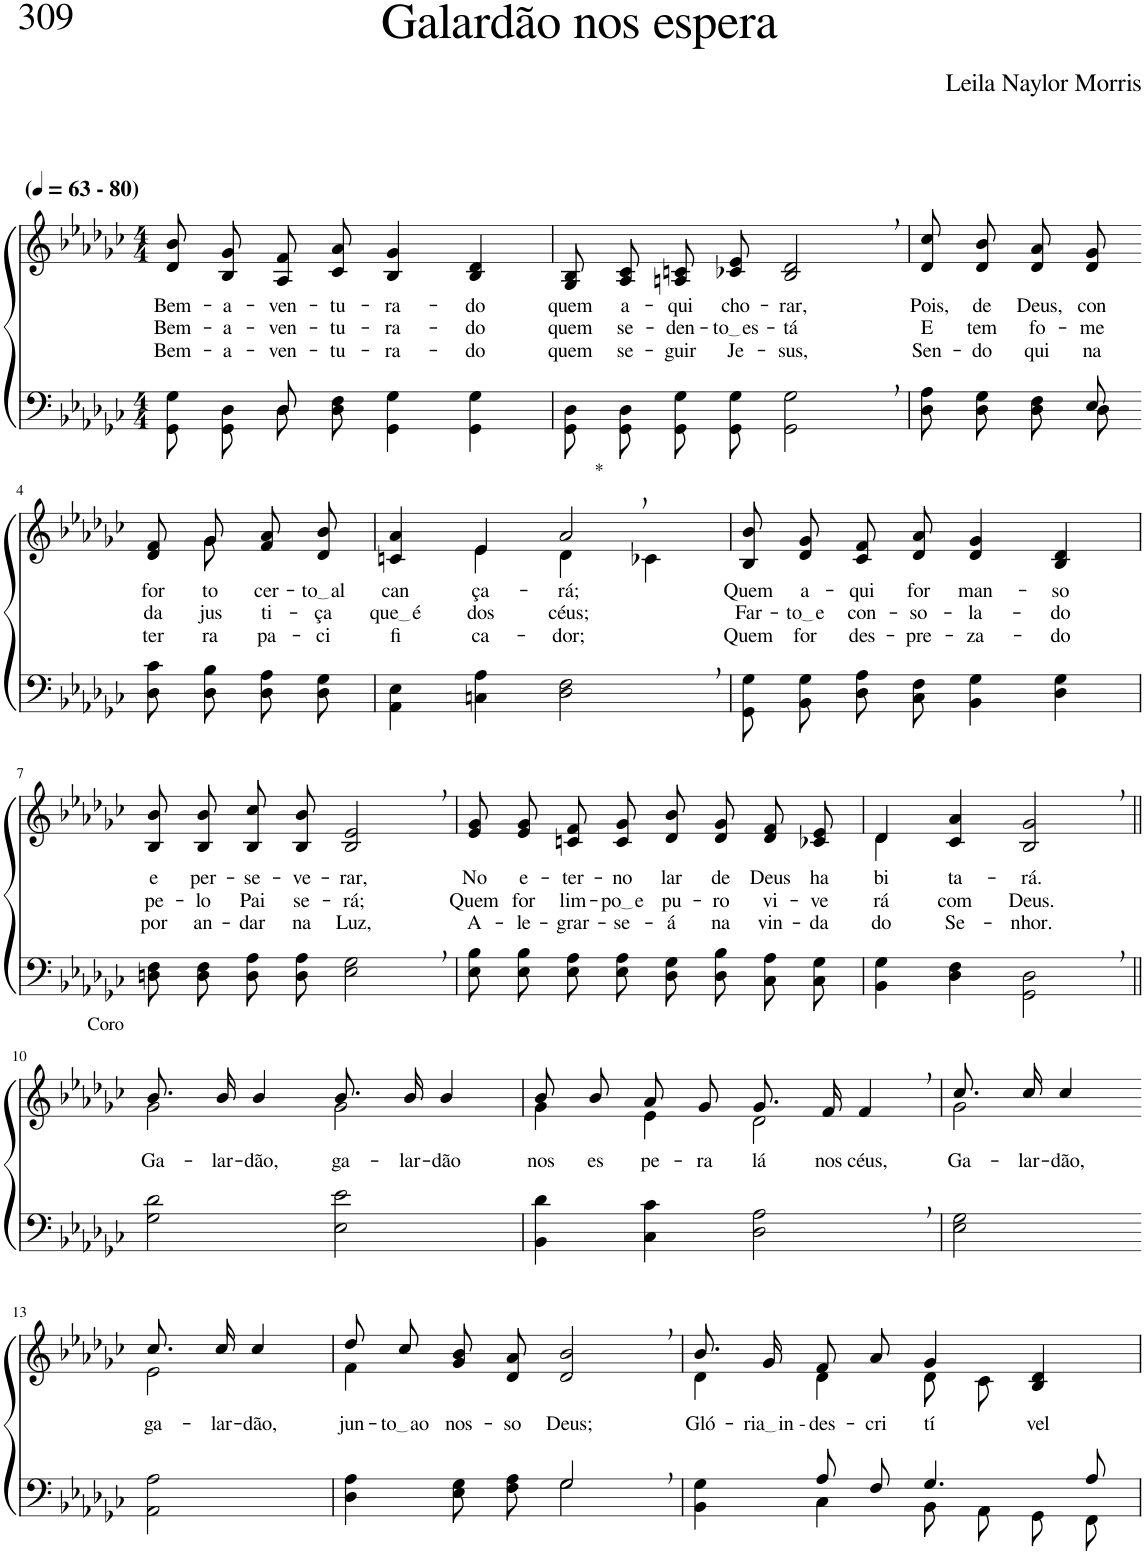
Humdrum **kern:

**kern	**kern	**text	**text	**text
*part2	*part1	*part1	*part1	*part1
*staff2	*staff1	*staff1	*staff1	*staff1
*I"Parte III e IV	*I"Parte I e II	*	*	*
*clefF4	*clefG2	*	*	*
*Trd-1c-2	*Trd-1c-2	*	*	*
*k[b-e-a-d-g-c-]	*k[b-e-a-d-g-c-]	*	*	*
*M4/4	*M4/4	*	*	*
*MM63	*MM63	*	*	*
=1	=1	=1	=1	=1
*^	*	*	*	*
!	!	!LO:TX:a:B:t=(	!	!	!
!	!	!LO:TX:a:B:t=- 80)	!	!	!
!	!	!	!LO:LY:b	!LO:LY:b	!LO:LY:b
4ryy	8GG-/ 8G-/L	8d-/ 8b-/L	Bem-	Bem-	Bem-
!	!	!	!LO:LY:b	!LO:LY:b	!LO:LY:b
.	8GG-/ 8D-/J	8B-/ 8g-/J	-a-	-a-	-a-
!	!	!	!LO:LY:b	!LO:LY:b	!LO:LY:b
8D-/	8D-\L	8A-/ 8f/L	-ven-	-ven-	-ven-
!	!	!	!LO:LY:b	!LO:LY:b	!LO:LY:b
2ryy	8D-\ 8F\J	8c-/ 8a-/J	-tu-	-tu-	-tu-
!	!	!	!LO:LY:b	!LO:LY:b	!LO:LY:b
.	4GG-\ 4G-\	4B-/ 4g-/	-ra-	-ra-	-ra-
!	!	!	!LO:LY:b	!LO:LY:b	!LO:LY:b
.	4GG-\ 4G-\	4B-/ 4d-/	-do	-do	-do
8ryy	.	.	.	.	.
*v	*v	*	*	*	*
=2	=2	=2	=2	=2
!	!	!LO:LY:b	!LO:LY:b	!LO:LY:b
8GG-/ 8D-/L	8G-/ 8B-/L	quem	quem	quem
!	!	!LO:LY:b	!LO:LY:b	!LO:LY:b
8GG-/ 8D-/J	8A-/ 8c-/J	a-	se-	se-
!	!	!LO:LY:b	!LO:LY:b	!LO:LY:b
8GG-/ 8G-/L	8An/ 8cn/L	-qui	-den-	-guir
!	!	!LO:LY:b	!LO:LY:b	!LO:LY:b
8GG-/ 8G-/J	8c-X/ 8e-/J	cho-	to es	Je-
!	!	!LO:LY:b	!LO:LY:b	!LO:LY:b
2GG-\, 2G-\,	2B-/, 2d-/,	-rar,	-tá	-sus,
=3	=3	=3	=3	=3
*^	*	*	*	*
!	!	!	!LO:LY:b	!LO:LY:b	!LO:LY:b
8D-\ 8A-\L	4.ryy	8d-/ 8cc-/L	Pois,	E	Sen-
!	!	!	!LO:LY:b	!LO:LY:b	!LO:LY:b
8D-\ 8G-\J	.	8d-/ 8b-/J	de	tem	-do
!	!	!	!LO:LY:b	!LO:LY:b	!LO:LY:b
8D-\ 8F\L	.	8d-/ 8a-/L	Deus,	fo-	qui
!	!	!	!LO:LY:b	!LO:LY:b	!LO:LY:b
8D-\J	8E-/	8d-/ 8g-/J	con-	-me	na
!!LO:LB:g=z
=4-	=4-	=4-	=4-	=4-	=4-
*	*	*^	*	*	*
!	!	!	!	!LO:LY:b	!LO:LY:b	!LO:LY:b
*v	*v	*	*	*	*	*
8D-\ 8c-\L	8ryy	8d-/ 8f/L	-for-	da	ter-
!	!	!	!LO:LY:b	!LO:LY:b	!LO:LY:b
8D-\ 8B-\J	8g-\	8g-/J	-to	jus-	-ra
!	!	!	!LO:LY:b	!LO:LY:b	!LO:LY:b
8D-\ 8A-\L	4ryy	8f/ 8a-/L	cer-	-ti-	pa-
!	!	!	!LO:LY:b	!LO:LY:b	!LO:LY:b
8D-\ 8G-\J	.	8d-/ 8b-/J	to al	-ça	-ci-
=5	=5	=5	=5	=5	=5
!	!	!	!LO:LY:b	!LO:LY:b	!LO:LY:b
4AA-\ 4E-\	4cn/ 4a-/	4ryy	-can-	que é	-fi-
!	!	!	!LO:LY:b	!LO:LY:b	!LO:LY:b
4Cn\ 4A-\	4e-/	4e-\	-ça-	dos	-ca-
!	!LO:TX:a:t=*	!	!	!	!
!	!	!	!LO:LY:b	!LO:LY:b	!LO:LY:b
2D-\, 2F\,	2a-,/	4d-\	-rá;	céus;	-dor;
.	.	4c-X\	.	.	.
=6	=6	=6	=6	=6	=6
!	!	!	!LO:LY:b	!LO:LY:b	!LO:LY:b
*	*v	*v	*	*	*
8GG-/ 8G-/L	8B-/ 8b-/L	Quem	Far-	Quem
!	!	!LO:LY:b	!LO:LY:b	!LO:LY:b
8BB-/ 8G-/J	8d-/ 8g-/J	a-	to e	for
!	!	!LO:LY:b	!LO:LY:b	!LO:LY:b
8D-\ 8A-\L	8c-/ 8f/L	-qui	con-	des-
!	!	!LO:LY:b	!LO:LY:b	!LO:LY:b
8C-\ 8F\J	8d-/ 8a-/J	for	-so-	-pre-
!	!	!LO:LY:b	!LO:LY:b	!LO:LY:b
4BB-\ 4G-\	4d-/ 4g-/	man-	-la-	-za-
!	!	!LO:LY:b	!LO:LY:b	!LO:LY:b
4D-\ 4G-\	4B-/ 4d-/	-so	-do	-do
!!LO:LB:g=z
=7	=7	=7	=7	=7
!	!	!LO:LY:b	!LO:LY:b	!LO:LY:b
8Dn\ 8F\L	8B-/ 8b-/L	e	pe-	por
!	!	!LO:LY:b	!LO:LY:b	!LO:LY:b
8D\ 8F\J	8B-/ 8b-/J	per-	-lo	an-
!	!	!LO:LY:b	!LO:LY:b	!LO:LY:b
8D\ 8A-\L	8B-/ 8cc-/L	-se-	Pai	-dar
!	!	!LO:LY:b	!LO:LY:b	!LO:LY:b
8D\ 8A-\J	8B-/ 8b-/J	-ve-	se-	na
!	!	!LO:LY:b	!LO:LY:b	!LO:LY:b
2E-\, 2G-\,	2B-/, 2e-/,	-rar,	-rá;	Luz,
=8	=8	=8	=8	=8
!	!	!LO:LY:b	!LO:LY:b	!LO:LY:b
8E-\ 8B-\L	8e-/ 8g-/L	No	Quem	A-
!	!	!LO:LY:b	!LO:LY:b	!LO:LY:b
8E-\ 8B-\J	8e-/ 8g-/J	e-	for	-le-
!	!	!LO:LY:b	!LO:LY:b	!LO:LY:b
8E-\ 8A-\L	8cn/ 8f/L	-ter-	lim-	-grar-
!	!	!LO:LY:b	!LO:LY:b	!LO:LY:b
8E-\ 8A-\J	8c/ 8g-/J	-no	po e	-se-
!	!	!LO:LY:b	!LO:LY:b	!LO:LY:b
8D-\ 8G-\L	8d-/ 8b-/L	lar	pu-	-á
!	!	!LO:LY:b	!LO:LY:b	!LO:LY:b
8D-\ 8B-\J	8d-/ 8g-/J	de	-ro	na
!	!	!LO:LY:b	!LO:LY:b	!LO:LY:b
8C-\ 8A-\L	8d-/ 8f/L	Deus	vi-	vin-
!	!	!LO:LY:b	!LO:LY:b	!LO:LY:b
8C-\ 8G-\J	8c-X/ 8e-/J	ha-	-ve-	-da
=9	=9	=9	=9	=9
*	*^	*	*	*
!	!	!	!LO:LY:b	!LO:LY:b	!LO:LY:b
4BB-\ 4G-\	4d-/	4d-\	-bi-	-rá	do
!	!	!	!LO:LY:b	!LO:LY:b	!LO:LY:b
4D-\ 4F\	4c-/ 4a-/	2.ryy	-ta-	com	Se-
!	!	!	!LO:LY:b	!LO:LY:b	!LO:LY:b
2GG-\, 2D-\,	2B-/, 2g-/,	.	-rá.	Deus.	-nhor.
!!LO:LB:g=z	!!
=10||	=10||	=10||	=10||	=10||	=10||
!	!LO:TX:a:t=Coro	!	!	!	!
!	!	!	!LO:LY:b	!	!
2G-\ 2d-\	8.b-/L	2g-\	Ga-	.	.
!	!	!	!LO:LY:b	!	!
.	16b-/Jk	.	-lar-	.	.
!	!	!	!LO:LY:b	!	!
.	4b-/	.	-dão,	.	.
!	!	!	!LO:LY:b	!	!
2E-\ 2e-\	8.b-/L	2g-\	ga-	.	.
!	!	!	!LO:LY:b	!	!
.	16b-/Jk	.	-lar-	.	.
!	!	!	!LO:LY:b	!	!
.	4b-/	.	-dão	.	.
=11	=11	=11	=11	=11	=11
!	!	!	!LO:LY:b	!	!
4BB-\ 4d-\	8b-/L	4g-\	nos	.	.
!	!	!	!LO:LY:b	!	!
.	8b-/J	.	es-	.	.
!	!	!	!LO:LY:b	!	!
4C-\ 4c-\	8a-/L	4e-\	-pe-	.	.
!	!	!	!LO:LY:b	!	!
.	8g-/J	.	-ra	.	.
!	!	!	!LO:LY:b	!	!
2D-\, 2A-\,	8.g-/L	2d-\	lá	.	.
!	!	!	!LO:LY:b	!	!
.	16f/Jk	.	nos	.	.
!	!	!	!LO:LY:b	!	!
.	4f,/	.	céus,	.	.
=12	=12	=12	=12	=12	=12
!	!	!	!LO:LY:b	!	!
2E-\ 2G-\	8.cc-/L	2g-\	Ga-	.	.
!	!	!	!LO:LY:b	!	!
.	16cc-/Jk	.	-lar-	.	.
!	!	!	!LO:LY:b	!	!
.	4cc-/	.	-dão,	.	.
!!LO:LB:g=z	!!
=13-	=13-	=13-	=13-	=13-	=13-
!	!	!	!LO:LY:b	!	!
2AA-\ 2A-\	8.cc-/L	2e-\	ga-	.	.
!	!	!	!LO:LY:b	!	!
.	16cc-/Jk	.	-lar-	.	.
!	!	!	!LO:LY:b	!	!
.	4cc-/	.	-dão,	.	.
=14	=14	=14	=14	=14	=14
*^	*	*	*	*	*
!	!	!	!	!LO:LY:b	!	!
2ryy	4D-\ 4A-\	8dd-/L	4f\	jun-	.	.
!	!	!	!	!LO:LY:b	!	!
.	.	8cc-/J	.	to ao	.	.
!	!	!	!	!LO:LY:b	!	!
.	8E-\ 8G-\L	8g-/ 8b-/L	2.ryy	nos-	.	.
!	!	!	!	!LO:LY:b	!	!
.	8F\ 8A-\J	8d-/ 8a-/J	.	-so	.	.
!	!	!	!	!LO:LY:b	!	!
2G-,/	2G-\	2d-/, 2b-/,	.	Deus;	.	.
=15	=15	=15	=15	=15	=15	=15
!	!	!	!	!LO:LY:b	!	!
4ryy	4BB-\ 4G-\	8.b-/L	4d-\	Gló-	.	.
!	!	!	!	!LO:LY:b	!	!
.	.	16g-/Jk	.	ria in -	.	.
!	!	!	!	!LO:LY:b	!	!
8A-/L	4C-\	8f/L	4d-\	-des-	.	.
!	!	!	!	!LO:LY:b	!	!
8F/J	.	8a-/J	.	-cri-	.	.
!	!	!	!	!LO:LY:b	!	!
4.G-/	8BB-\L	4g-/	8d-\L	-tí-	.	.
.	8AA-\J	.	8c-\J	.	.	.
!	!	!	!	!LO:LY:b	!	!
.	8GG-\L	4B-/ 4d-/	4ryy	-vel	.	.
8A-/	8FF\J	.	.	.	.	.
*v	*v	*	*	*	*	*
*	*v	*v	*	*	*
=	=	=	=	=
*-	*-	*-	*-	*-
